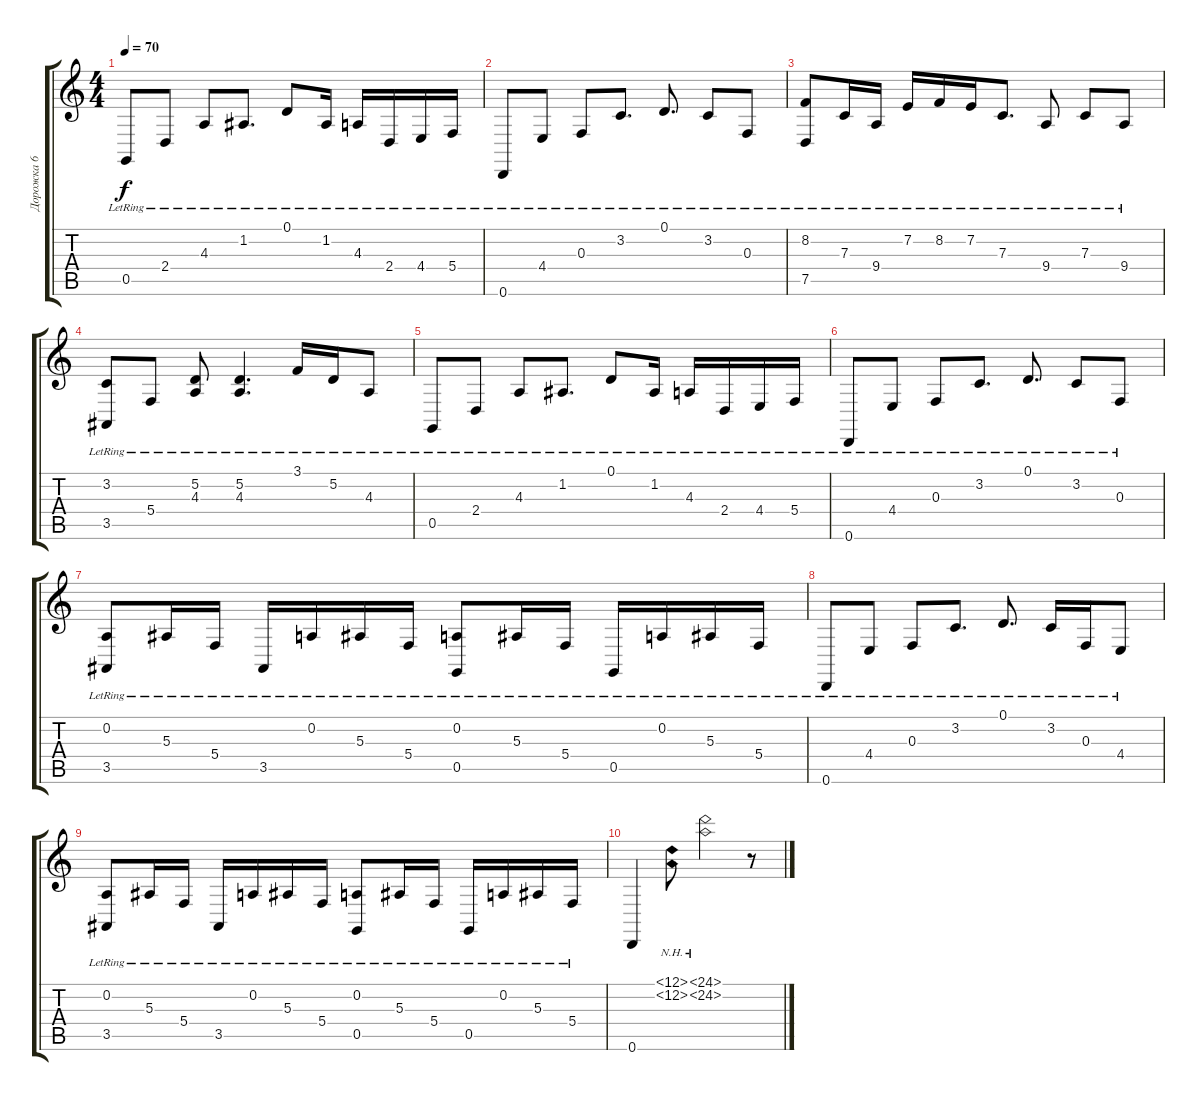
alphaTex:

\track ("Дорожка 6" "Дорожка 6") {instrument brightacousticpiano}
\staff {score tabs}
\tuning (D4 A3 F3 C3 G2 D2) {hide}
\ts (4 4)
\tempo 70
\clef g2
\ks c
0.5{lr}.8{dy f} 2.4{lr}.8 4.3{lr}.8 1.2{lr}.8{d} 0.1{lr}.8 1.2{lr}.16 4.3{lr}.16 2.4{lr}.16 4.4{lr}.16 5.4{lr}.16 |
0.6{lr}.8 4.4{lr}.8 0.3{lr}.8 3.2{lr}.8{d} 0.1{lr}.8{d} 3.2{lr}.8 0.3{lr}.8 |
(8.2{lr} 7.5{lr}).8 7.3{lr}.16 9.4{lr}.16 7.2{lr}.16 8.2{lr}.16 7.2{lr}.16 7.3{lr}.8{d} 9.4{lr}.8 7.3{lr}.8 9.4{lr}.8 |
(3.2{lr} 3.5{lr}).8 5.4{lr}.8 (5.2{lr} 4.3{lr}).8 (5.2{lr} 4.3{lr}).4{d} 3.1{lr}.16 5.2{lr}.16 4.3{lr}.8 |
0.5{lr}.8 2.4{lr}.8 4.3{lr}.8 1.2{lr}.8{d} 0.1{lr}.8 1.2{lr}.16 4.3{lr}.16 2.4{lr}.16 4.4{lr}.16 5.4{lr}.16 |
0.6{lr}.8 4.4{lr}.8 0.3{lr}.8 3.2{lr}.8{d} 0.1{lr}.8{d} 3.2{lr}.8 0.3{lr}.8 |
(0.2{lr} 3.5{lr}).8 5.3{lr}.16 5.4{lr}.16 3.5{lr}.16 0.2{lr}.16 5.3{lr}.16 5.4{lr}.16 (0.2{lr} 0.5{lr}).8 5.3{lr}.16 5.4{lr}.16 0.5{lr}.16 0.2{lr}.16 5.3{lr}.16 5.4{lr}.16 |
0.6{lr}.8 4.4{lr}.8 0.3{lr}.8 3.2{lr}.8{d} 0.1{lr}.8{d} 3.2{lr}.16 0.3{lr}.16 4.4{lr}.8 |
(0.2{lr} 3.5{lr}).8 5.3{lr}.16 5.4{lr}.16 3.5{lr}.16 0.2{lr}.16 5.3{lr}.16 5.4{lr}.16 (0.2{lr} 0.5{lr}).8 5.3{lr}.16 5.4{lr}.16 0.5{lr}.16 0.2{lr}.16 5.3{lr}.16 5.4{lr}.16 |
0.6.4 (12.1{nh} 12.2{nh}).8 (24.1{nh} 24.2{nh}).2 r.8
